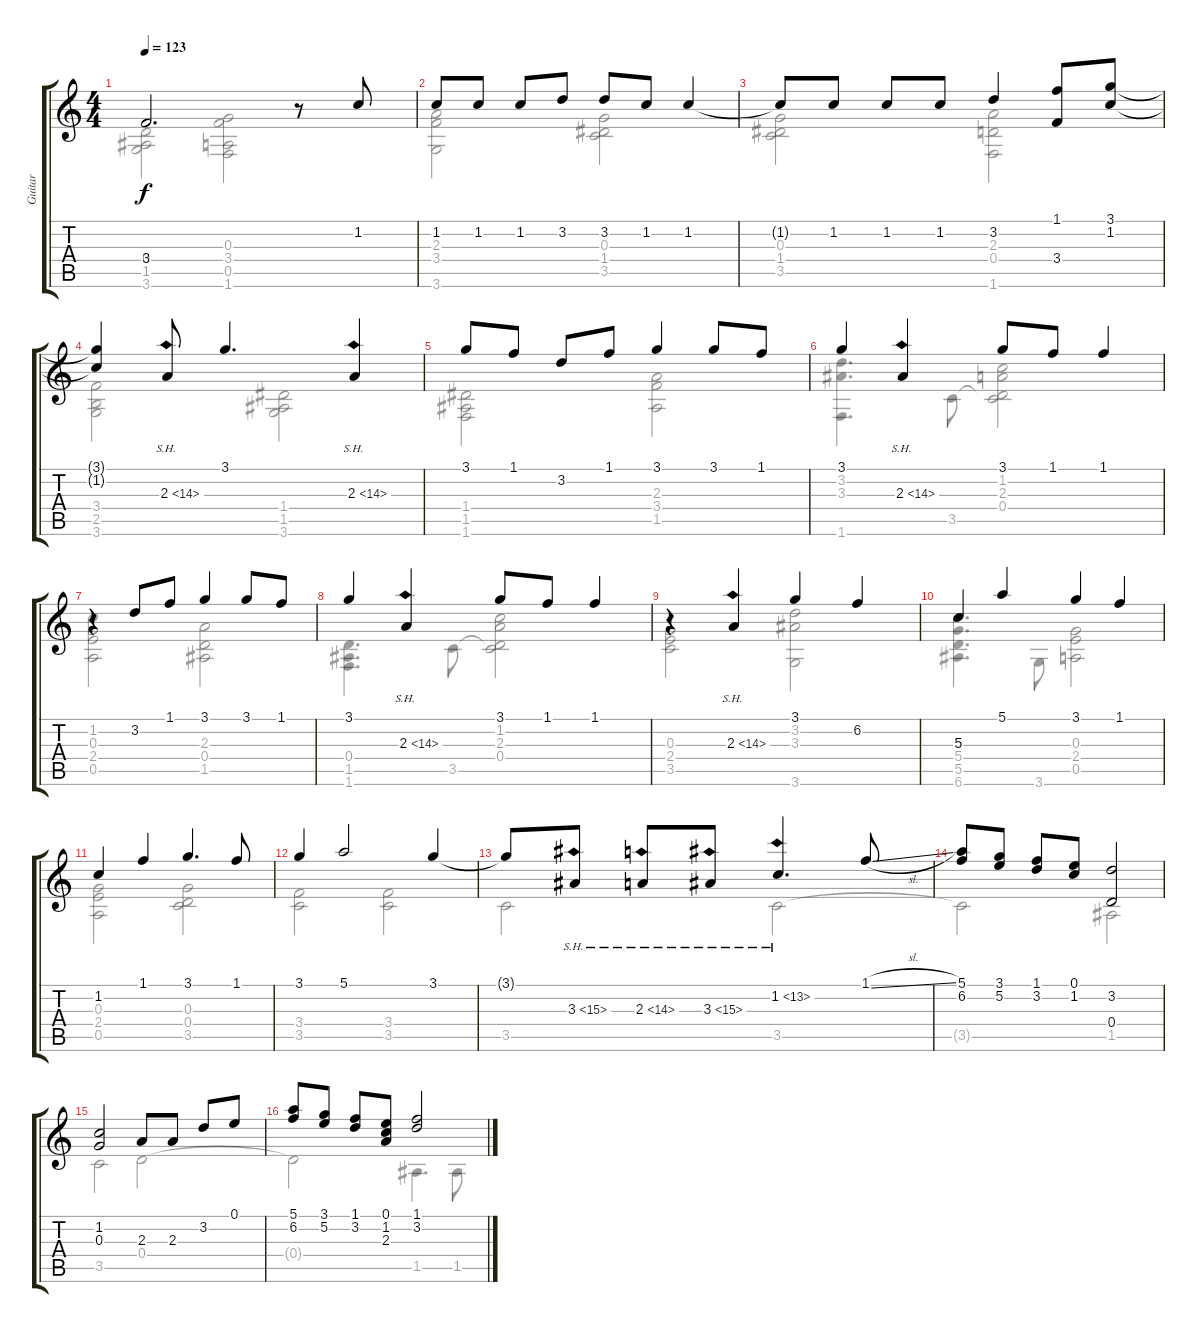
\track ("Guitar" "Guitar") {solo instrument acousticguitarnylon}
\staff {score tabs}
\tuning (E4 B3 G3 D3 A2 E2) {hide}
\voice
\ts (4 4)
\tempo 123
\clef g2
\ks c
3.4{t}.2{d dy f} r.8 1.2.8 |
1.2.8 1.2.8 1.2.8 3.2.8 3.2.8 1.2.8 1.2.4 |
1.2{t}.8 1.2.8 1.2.8 1.2.8 3.2.4 (1.1 3.4).8 (3.1 1.2).8 |
(3.1{t} 1.2{t}).4 2.3{sh 12}.8 3.1.4{d} 2.3{sh 12}.4 |
3.1.8 1.1.8 3.2.8 1.1.8 3.1.4 3.1.8 1.1.8 |
3.1.4 2.3{sh 12}.4 3.1.8 1.1.8 1.1.4 |
r.4 3.2.8 1.1.8 3.1.4 3.1.8 1.1.8 |
3.1.4 2.3{sh 12}.4 3.1.8 1.1.8 1.1.4 |
r.4 2.3{sh 12}.4 3.1.4 6.2.4 |
5.3.4 5.1.4 3.1.4 1.1.4 |
1.2.4 1.1.4 3.1.4{d} 1.1.8 |
3.1.4 5.1.2 3.1.4 |
3.1{t}.8 3.3{sh 12}.8 2.3{sh 12}.8 3.3{sh 12}.8 1.2{sh 12}.4{d} 1.1{sl}.8 |
(5.1 6.2).8 (3.1 5.2).8 (1.1 3.2).8 (0.1 1.2).8 (3.2 0.4).2 |
(1.2 0.3).2 2.3.8 2.3.8 3.2.8 0.1.8 |
(5.1 6.2).8 (3.1 5.2).8 (1.1 3.2).8 (0.1 1.2 2.3).8 (1.1 3.2).2
\voice
\clef g2
\ottava regular
\simile none
\ks c
(0.4 1.5 3.6).2{dy f} (0.3 3.4 0.5 1.6).2 |
(2.3 3.4 3.6).2 (0.3 1.4 3.5).2 |
(0.3 1.4 3.5).2 (2.3 0.4 1.6).2 |
(3.4 2.5 3.6).2 (1.4 1.5 3.6).2 |
(1.4 1.5 1.6).2 (2.3 3.4 1.5).2 |
(3.2 3.3 1.6).4{d} 3.5.8 (1.2 2.3 0.4 3.5{t}).2 |
(1.2 0.3 2.4 0.5).2 (2.3 0.4 1.5).2 |
(0.4 1.5 1.6).4{d} 3.5.8 (1.2 2.3 0.4 3.5{t}).2 |
(0.3 2.4 3.5).2 (3.2 3.3 3.6).2 |
(5.3 5.4 5.5 6.6).4{d} 3.6.8 (0.3 2.4 0.5).2 |
(0.3 2.4 0.5).2 (0.3 0.4 3.5).2 |
(3.4 3.5).2 (3.4 3.5).2 |
3.5.2 3.5.2 |
3.5{t}.2 1.5.2 |
3.5.2 0.4.2 |
0.4{t}.2 1.5.4{d} 1.5.8
